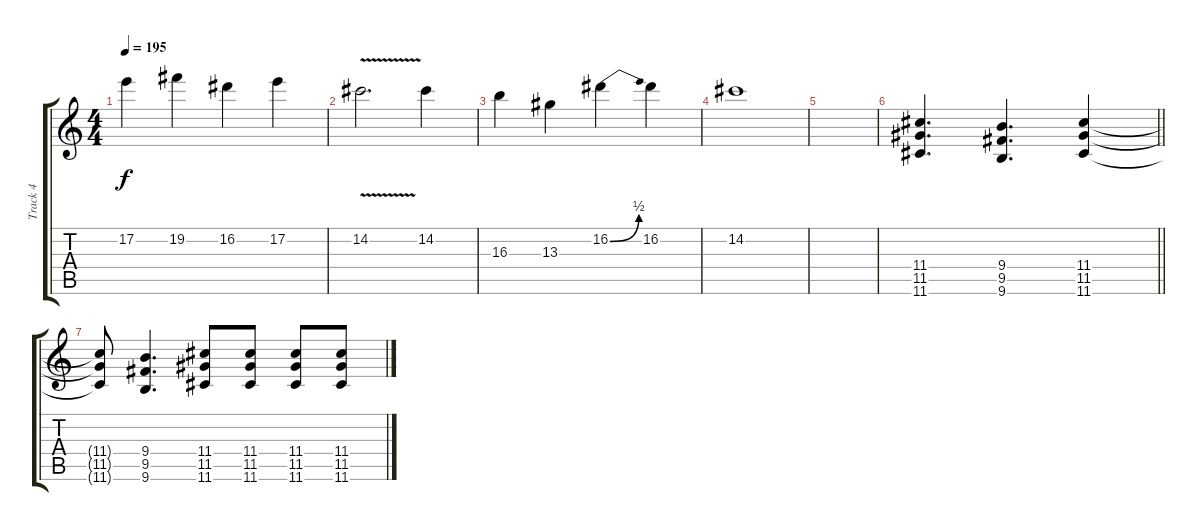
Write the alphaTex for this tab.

\track ("Track 4" "Track 4") {instrument distortionguitar}
\staff {score tabs}
\tuning (E4 B3 G3 D3 A2 D2) {hide}
\ts (4 4)
\tempo 195
\clef g2
\ks c
17.2.4{dy f} 19.2.4 16.2.4 17.2.4 |
14.2{v}.2{d} 14.2.4 |
16.3.4 13.3.4 16.2{be (bend 0 0 60 2)}.4 16.2.4 |
14.2.1 |
|
\barLineRight lightlight
(11.4 11.5 11.6).4{d} (9.4 9.5 9.6).4{d} (11.4 11.5 11.6).4 |
(11.4{t} 11.5{t} 11.6{t}).8 (9.4 9.5 9.6).4{d} (11.4 11.5 11.6).8 (11.4 11.5 11.6).8 (11.4 11.5 11.6).8 (11.4 11.5 11.6).8
